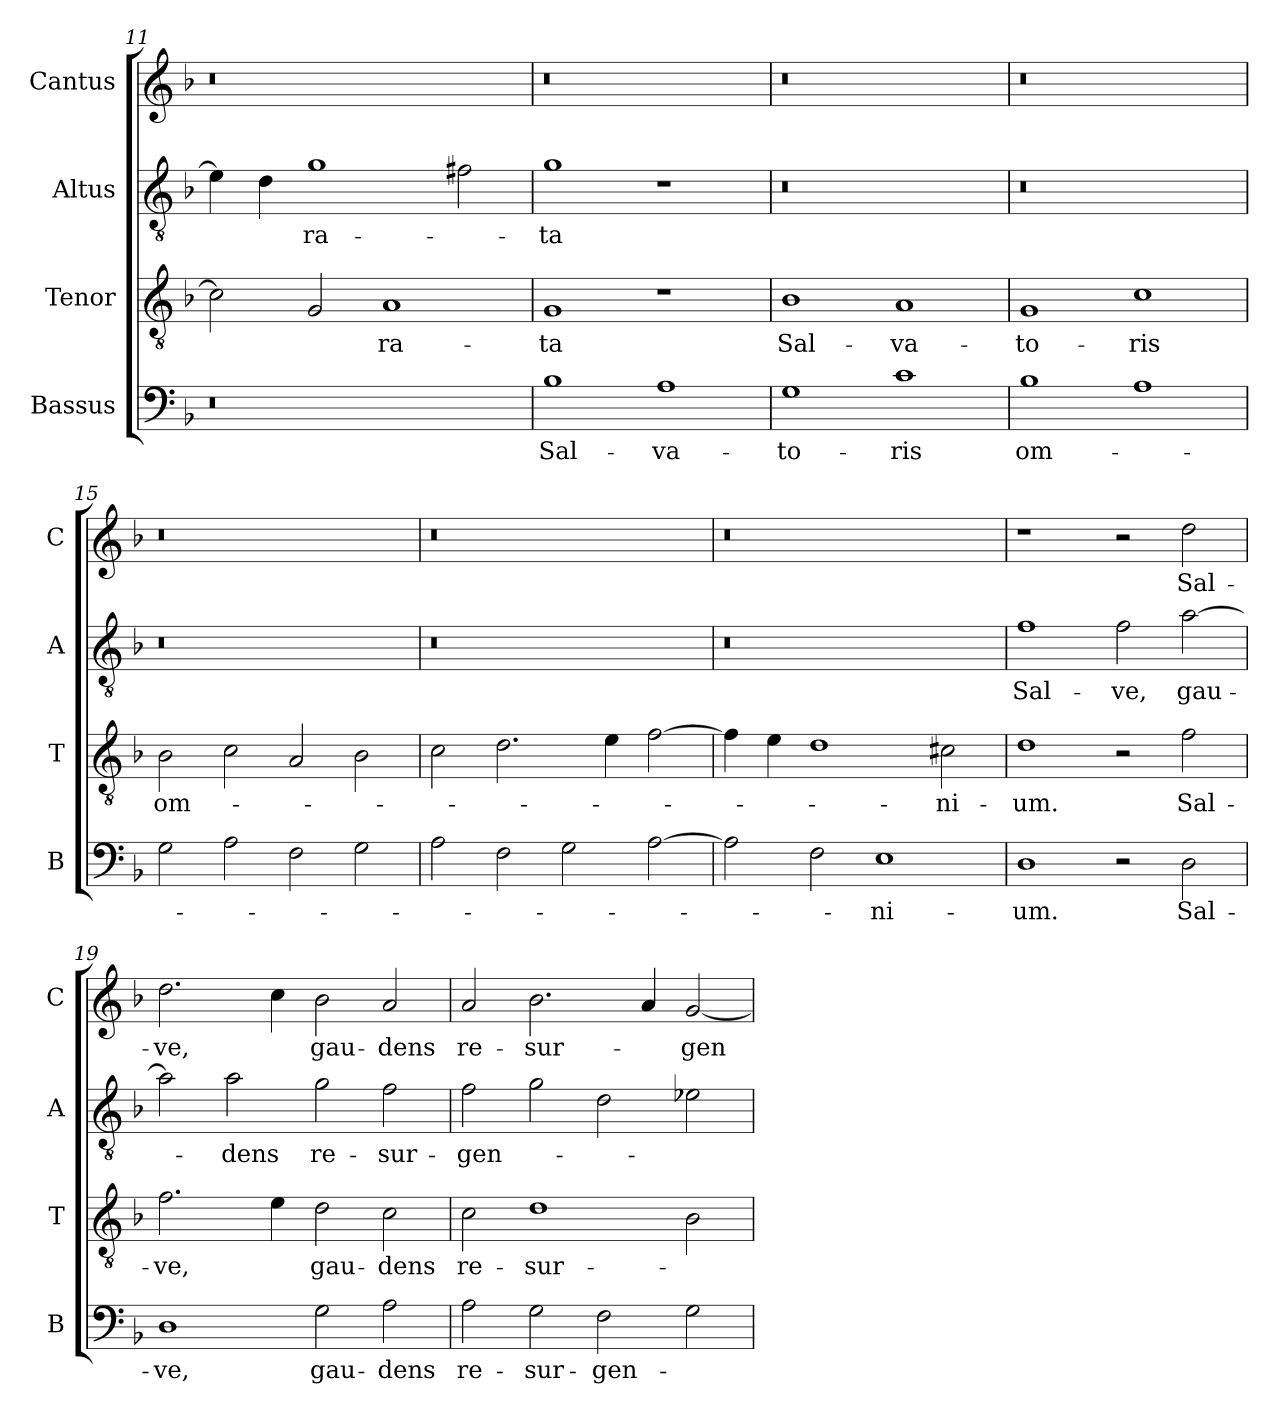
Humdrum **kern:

**kern	**text	**kern	**text	**kern	**text	**kern	**text
*part4	*part4	*part3	*part3	*part2	*part2	*part1	*part1
*staff4	*staff4	*staff3	*staff3	*staff2	*staff2	*staff1	*staff1
*I"Bassus	*	*I"Tenor	*	*I"Altus	*	*I"Cantus	*
*I'B	*	*I'T	*	*I'A	*	*I'C	*
*clefF4	*	*clefGv2	*	*clefGv2	*	*clefG2	*
*k[b-]	*	*k[b-]	*	*k[b-]	*	*k[b-]	*
*F:	*	*F:	*	*F:	*	*F:	*
=11	=11	=11	=11	=11	=11	=11	=11
0r	.	2c\]	.	4e\]	.	0r	.
.	.	.	.	4d\	.	.	.
.	.	2G/	.	1g\	-ra-	.	.
.	.	1A/	-ra-	.	.	.	.
.	.	.	.	2f#X\	.	.	.
=12	=12	=12	=12	=12	=12	=12	=12
1B-\	Sal-	1G/	-ta	1g\	-ta	0r	.
1A\	-va-	1r	.	1r	.	.	.
=13	=13	=13	=13	=13	=13	=13	=13
1G\	-to-	1B-\	Sal-	0r	.	0r	.
1c\	-ris	1A/	-va-	.	.	.	.
=14	=14	=14	=14	=14	=14	=14	=14
1B-\	om-	1G/	-to-	0r	.	0r	.
1A\	.	1c\	-ris	.	.	.	.
!!LO:LB:g=z
=15	=15	=15	=15	=15	=15	=15	=15
2G\	.	2B-\	om-	0r	.	0r	.
2A\	.	2c\	.	.	.	.	.
2F\	.	2A/	.	.	.	.	.
2G\	.	2B-\	.	.	.	.	.
=16	=16	=16	=16	=16	=16	=16	=16
2A\	.	2c\	.	0r	.	0r	.
2F\	.	2.d\	.	.	.	.	.
2G\	.	.	.	.	.	.	.
.	.	4e\	.	.	.	.	.
[2A\	.	[2f\	.	.	.	.	.
=17	=17	=17	=17	=17	=17	=17	=17
2A\]	.	4f\]	.	0r	.	0r	.
.	.	4e\	.	.	.	.	.
2F\	.	1d\	.	.	.	.	.
1E\	-ni-	.	.	.	.	.	.
.	.	2c#X\	-ni-	.	.	.	.
=18	=18	=18	=18	=18	=18	=18	=18
1D\	-um.	1d\	-um.	1f\	Sal-	1r	.
2r	.	2r	.	2f\	-ve,	2r	.
2D\	Sal-	2f\	Sal-	[2a\	gau-	2dd\	Sal-
=19	=19	=19	=19	=19	=19	=19	=19
1D\	-ve,	2.f\	-ve,	2a\]	.	2.dd\	-ve,
.	.	.	.	2a\	-dens	.	.
.	.	4e\	.	.	.	4cc\	.
2G\	gau-	2d\	gau-	2g\	re-	2b-\	gau-
2A\	-dens	2c\	-dens	2f\	-sur-	2a/	-dens
=20	=20	=20	=20	=20	=20	=20	=20
2A\	re-	2c\	re-	2f\	-gen-	2a/	re-
2G\	-sur-	1d\	-sur-	2g\	.	2.b-\	-sur-
2F\	-gen-	.	.	2d\	.	.	.
.	.	.	.	.	.	4a/	.
2G\	.	2B-\	.	2e-X\	.	[2g/	-gen-
=	=	=	=	=	=	=	=
*-	*-	*-	*-	*-	*-	*-	*-
